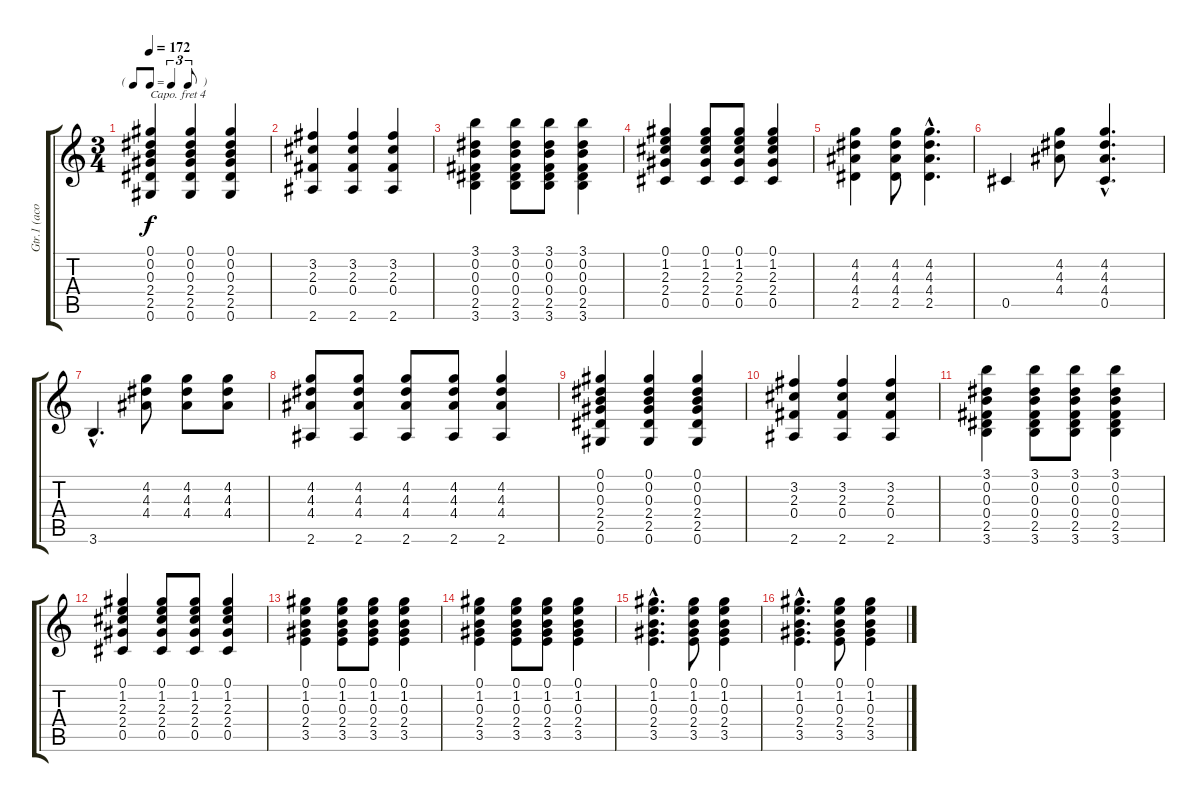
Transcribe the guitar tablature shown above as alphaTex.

\track ("Gtr.1 (acoust.)" "Gtr.1 (aco") {instrument acousticguitarsteel}
\staff {score tabs}
\capo 4
\tuning (E4 B3 G3 D3 A2 E2) {hide}
\ts (3 4)
\tf triplet8th
\tempo 172
\clef g2
\ks c
(0.1 0.2 0.3 2.4 2.5 0.6).4{dy f} (0.1 0.2 0.3 2.4 2.5 0.6).4 (0.1 0.2 0.3 2.4 2.5 0.6).4 |
(3.2 2.3 0.4 2.6).4 (3.2 2.3 0.4 2.6).4 (3.2 2.3 0.4 2.6).4 |
(3.1 0.2 0.3 0.4 2.5 3.6).4 (3.1 0.2 0.3 0.4 2.5 3.6).8 (3.1 0.2 0.3 0.4 2.5 3.6).8 (3.1 0.2 0.3 0.4 2.5 3.6).4 |
(0.1 1.2 2.3 2.4 0.5).4 (0.1 1.2 2.3 2.4 0.5).8 (0.1 1.2 2.3 2.4 0.5).8 (0.1 1.2 2.3 2.4 0.5).4 |
(4.2 4.3 4.4 2.5).4 (4.2 4.3 4.4 2.5).8 (4.2{hac} 4.3{hac} 4.4{hac} 2.5{hac}).4{d} |
0.5.4 (4.2 4.3 4.4).8 (4.2{hac} 4.3{hac} 4.4{hac} 0.5{hac}).4{d} |
3.6{hac}.4{d} (4.2 4.3 4.4).8 (4.2 4.3 4.4).8 (4.2 4.3 4.4).8 |
(4.2 4.3 4.4 2.6).8 (4.2 4.3 4.4 2.6).8 (4.2 4.3 4.4 2.6).8 (4.2 4.3 4.4 2.6).8 (4.2 4.3 4.4 2.6).4 |
(0.1 0.2 0.3 2.4 2.5 0.6).4 (0.1 0.2 0.3 2.4 2.5 0.6).4 (0.1 0.2 0.3 2.4 2.5 0.6).4 |
(3.2 2.3 0.4 2.6).4 (3.2 2.3 0.4 2.6).4 (3.2 2.3 0.4 2.6).4 |
(3.1 0.2 0.3 0.4 2.5 3.6).4 (3.1 0.2 0.3 0.4 2.5 3.6).8 (3.1 0.2 0.3 0.4 2.5 3.6).8 (3.1 0.2 0.3 0.4 2.5 3.6).4 |
(0.1 1.2 2.3 2.4 0.5).4 (0.1 1.2 2.3 2.4 0.5).8 (0.1 1.2 2.3 2.4 0.5).8 (0.1 1.2 2.3 2.4 0.5).4 |
(0.1 1.2 0.3 2.4 3.5).4 (0.1 1.2 0.3 2.4 3.5).8 (0.1 1.2 0.3 2.4 3.5).8 (0.1 1.2 0.3 2.4 3.5).4 |
(0.1 1.2 0.3 2.4 3.5).4 (0.1 1.2 0.3 2.4 3.5).8 (0.1 1.2 0.3 2.4 3.5).8 (0.1 1.2 0.3 2.4 3.5).4 |
(0.1{hac} 1.2{hac} 0.3{hac} 2.4{hac} 3.5{hac}).4{d} (0.1 1.2 0.3 2.4 3.5).8 (0.1 1.2 0.3 2.4 3.5).4 |
(0.1{hac} 1.2{hac} 0.3{hac} 2.4{hac} 3.5{hac}).4{d} (0.1 1.2 0.3 2.4 3.5).8 (0.1 1.2 0.3 2.4 3.5).4
